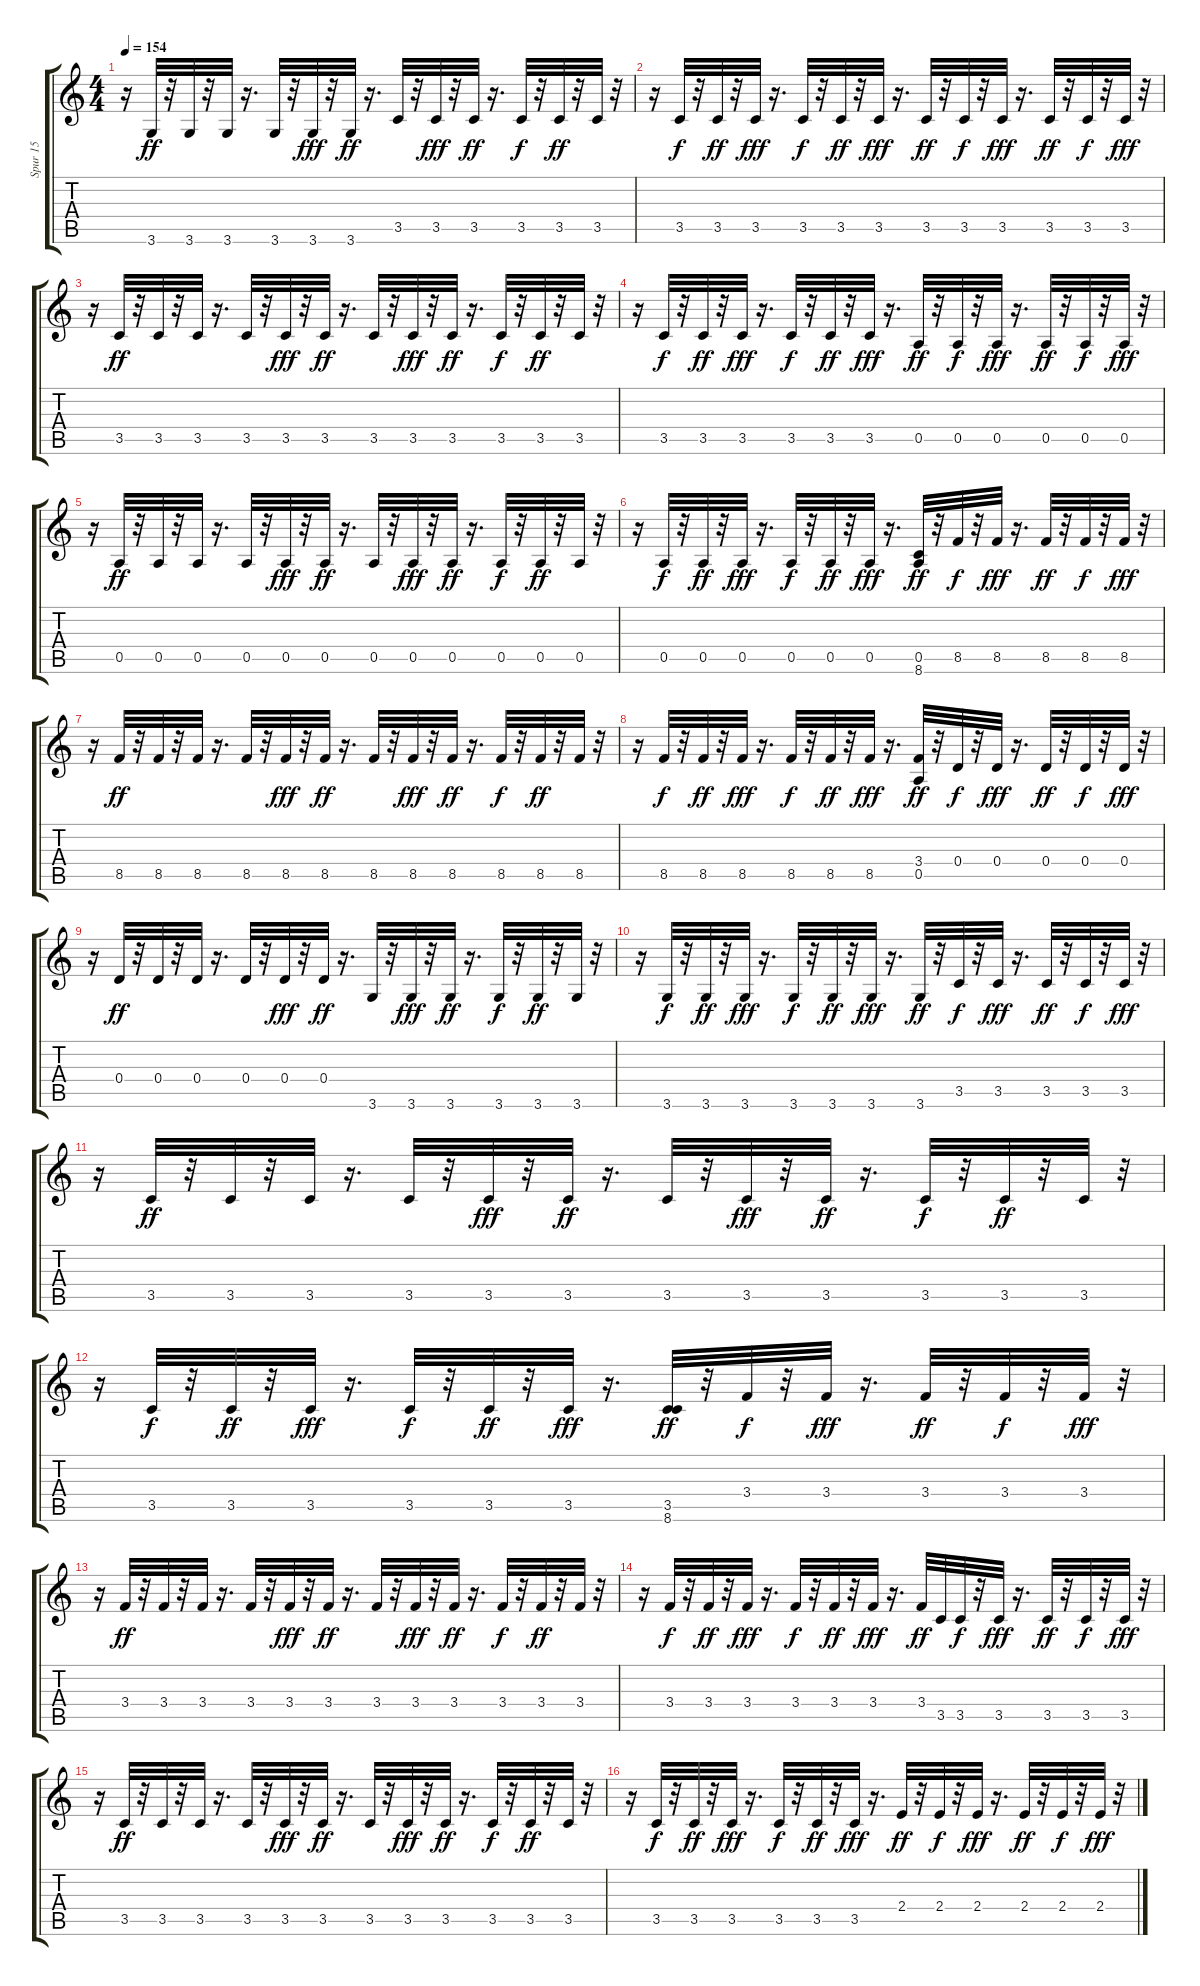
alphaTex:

\track ("Spur 15" "Spur 15") {instrument electricguitarmuted}
\staff {score tabs}
\tuning (E4 B3 G3 D3 A2 E2) {hide}
\ts (4 4)
\tempo 154
\clef g2
\ks c
r.16{dy fff} 3.6.32{dy ff} r.32 3.6.32 r.32 3.6.32 r.16{d} 3.6.32 r.32 3.6.32{dy fff} r.32 3.6.32{dy ff} r.16{d} 3.5.32 r.32 3.5.32{dy fff} r.32 3.5.32{dy ff} r.16{d} 3.5.32{dy f} r.32 3.5.32{dy ff} r.32 3.5.32 r.32 |
r.16 3.5.32{dy f} r.32 3.5.32{dy ff} r.32 3.5.32{dy fff} r.16{d} 3.5.32{dy f} r.32 3.5.32{dy ff} r.32 3.5.32{dy fff} r.16{d} 3.5.32{dy ff} r.32 3.5.32{dy f} r.32 3.5.32{dy fff} r.16{d} 3.5.32{dy ff} r.32 3.5.32{dy f} r.32 3.5.32{dy fff} r.32 |
r.16 3.5.32{dy ff} r.32 3.5.32 r.32 3.5.32 r.16{d} 3.5.32 r.32 3.5.32{dy fff} r.32 3.5.32{dy ff} r.16{d} 3.5.32 r.32 3.5.32{dy fff} r.32 3.5.32{dy ff} r.16{d} 3.5.32{dy f} r.32 3.5.32{dy ff} r.32 3.5.32 r.32 |
r.16 3.5.32{dy f} r.32 3.5.32{dy ff} r.32 3.5.32{dy fff} r.16{d} 3.5.32{dy f} r.32 3.5.32{dy ff} r.32 3.5.32{dy fff} r.16{d} 0.5.32{dy ff} r.32 0.5.32{dy f} r.32 0.5.32{dy fff} r.16{d} 0.5.32{dy ff} r.32 0.5.32{dy f} r.32 0.5.32{dy fff} r.32 |
r.16 0.5.32{dy ff} r.32 0.5.32 r.32 0.5.32 r.16{d} 0.5.32 r.32 0.5.32{dy fff} r.32 0.5.32{dy ff} r.16{d} 0.5.32 r.32 0.5.32{dy fff} r.32 0.5.32{dy ff} r.16{d} 0.5.32{dy f} r.32 0.5.32{dy ff} r.32 0.5.32 r.32 |
r.16 0.5.32{dy f} r.32 0.5.32{dy ff} r.32 0.5.32{dy fff} r.16{d} 0.5.32{dy f} r.32 0.5.32{dy ff} r.32 0.5.32{dy fff} r.16{d} (0.5 8.6).32{dy ff} r.32 8.5.32{dy f} r.32 8.5.32{dy fff} r.16{d} 8.5.32{dy ff} r.32 8.5.32{dy f} r.32 8.5.32{dy fff} r.32 |
r.16 8.5.32{dy ff} r.32 8.5.32 r.32 8.5.32 r.16{d} 8.5.32 r.32 8.5.32{dy fff} r.32 8.5.32{dy ff} r.16{d} 8.5.32 r.32 8.5.32{dy fff} r.32 8.5.32{dy ff} r.16{d} 8.5.32{dy f} r.32 8.5.32{dy ff} r.32 8.5.32 r.32 |
r.16 8.5.32{dy f} r.32 8.5.32{dy ff} r.32 8.5.32{dy fff} r.16{d} 8.5.32{dy f} r.32 8.5.32{dy ff} r.32 8.5.32{dy fff} r.16{d} (3.4 0.5).32{dy ff} r.32 0.4.32{dy f} r.32 0.4.32{dy fff} r.16{d} 0.4.32{dy ff} r.32 0.4.32{dy f} r.32 0.4.32{dy fff} r.32 |
r.16 0.4.32{dy ff} r.32 0.4.32 r.32 0.4.32 r.16{d} 0.4.32 r.32 0.4.32{dy fff} r.32 0.4.32{dy ff} r.16{d} 3.6.32 r.32 3.6.32{dy fff} r.32 3.6.32{dy ff} r.16{d} 3.6.32{dy f} r.32 3.6.32{dy ff} r.32 3.6.32 r.32 |
r.16 3.6.32{dy f} r.32 3.6.32{dy ff} r.32 3.6.32{dy fff} r.16{d} 3.6.32{dy f} r.32 3.6.32{dy ff} r.32 3.6.32{dy fff} r.16{d} 3.6.32{dy ff} r.32 3.5.32{dy f} r.32 3.5.32{dy fff} r.16{d} 3.5.32{dy ff} r.32 3.5.32{dy f} r.32 3.5.32{dy fff} r.32 |
r.16 3.5.32{dy ff} r.32 3.5.32 r.32 3.5.32 r.16{d} 3.5.32 r.32 3.5.32{dy fff} r.32 3.5.32{dy ff} r.16{d} 3.5.32 r.32 3.5.32{dy fff} r.32 3.5.32{dy ff} r.16{d} 3.5.32{dy f} r.32 3.5.32{dy ff} r.32 3.5.32 r.32 |
r.16 3.5.32{dy f} r.32 3.5.32{dy ff} r.32 3.5.32{dy fff} r.16{d} 3.5.32{dy f} r.32 3.5.32{dy ff} r.32 3.5.32{dy fff} r.16{d} (3.5 8.6).32{dy ff} r.32 3.4.32{dy f} r.32 3.4.32{dy fff} r.16{d} 3.4.32{dy ff} r.32 3.4.32{dy f} r.32 3.4.32{dy fff} r.32 |
r.16 3.4.32{dy ff} r.32 3.4.32 r.32 3.4.32 r.16{d} 3.4.32 r.32 3.4.32{dy fff} r.32 3.4.32{dy ff} r.16{d} 3.4.32 r.32 3.4.32{dy fff} r.32 3.4.32{dy ff} r.16{d} 3.4.32{dy f} r.32 3.4.32{dy ff} r.32 3.4.32 r.32 |
r.16 3.4.32{dy f} r.32 3.4.32{dy ff} r.32 3.4.32{dy fff} r.16{d} 3.4.32{dy f} r.32 3.4.32{dy ff} r.32 3.4.32{dy fff} r.16{d} 3.4.32{dy ff} 3.5.32 3.5.32{dy f} r.32 3.5.32{dy fff} r.16{d} 3.5.32{dy ff} r.32 3.5.32{dy f} r.32 3.5.32{dy fff} r.32 |
r.16 3.5.32{dy ff} r.32 3.5.32 r.32 3.5.32 r.16{d} 3.5.32 r.32 3.5.32{dy fff} r.32 3.5.32{dy ff} r.16{d} 3.5.32 r.32 3.5.32{dy fff} r.32 3.5.32{dy ff} r.16{d} 3.5.32{dy f} r.32 3.5.32{dy ff} r.32 3.5.32 r.32 |
r.16 3.5.32{dy f} r.32 3.5.32{dy ff} r.32 3.5.32{dy fff} r.16{d} 3.5.32{dy f} r.32 3.5.32{dy ff} r.32 3.5.32{dy fff} r.16{d} 2.4.32{dy ff} r.32 2.4.32{dy f} r.32 2.4.32{dy fff} r.16{d} 2.4.32{dy ff} r.32 2.4.32{dy f} r.32 2.4.32{dy fff} r.32
